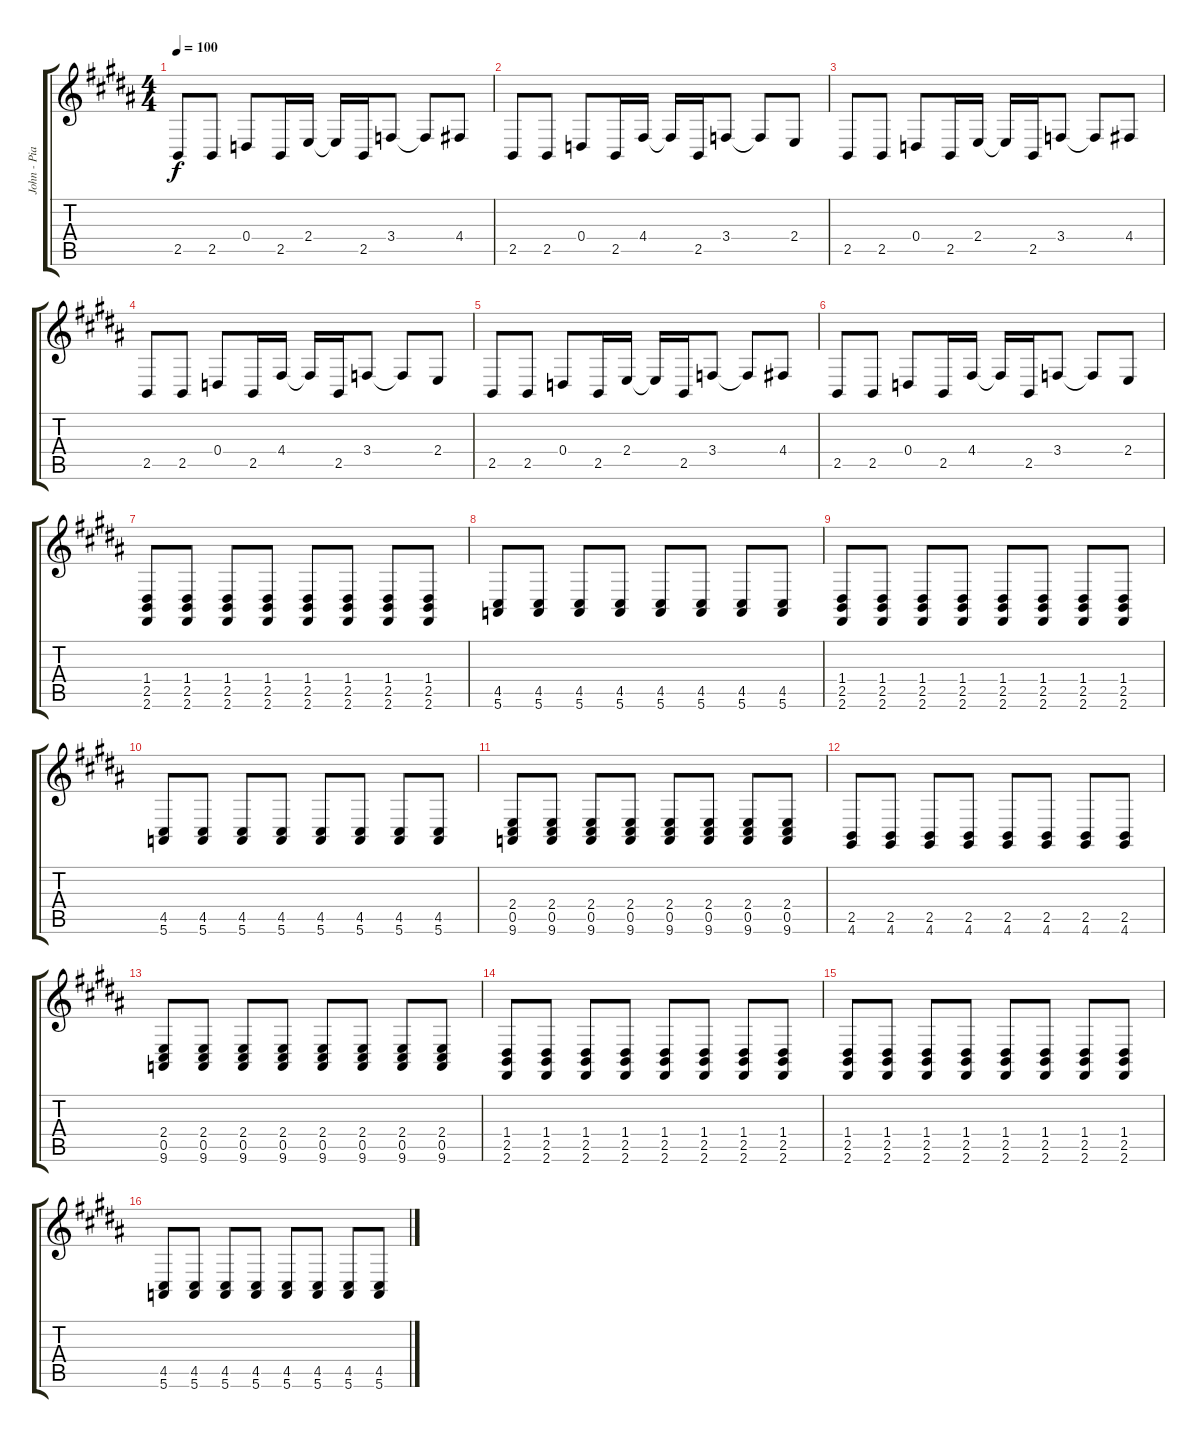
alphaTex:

\track ("John - Piano Treble" "John - Pia") {instrument acousticgrandpiano}
\staff {score tabs}
\tuning (E4 B3 G3 D3 A2 E2) {hide}
\ts (4 4)
\tempo 100
\clef g2
\ks b
2.5.8{dy f instrument acousticgrandpiano} 2.5.8 0.4.8 2.5.16 2.4.16 2.4{t}.16 2.5.16 3.4.8 3.4{t}.8 4.4.8 |
2.5.8 2.5.8 0.4.8 2.5.16 4.4.16 4.4{t}.16 2.5.16 3.4.8 3.4{t}.8 2.4.8 |
2.5.8 2.5.8 0.4.8 2.5.16 2.4.16 2.4{t}.16 2.5.16 3.4.8 3.4{t}.8 4.4.8 |
2.5.8 2.5.8 0.4.8 2.5.16 4.4.16 4.4{t}.16 2.5.16 3.4.8 3.4{t}.8 2.4.8 |
2.5.8 2.5.8 0.4.8 2.5.16 2.4.16 2.4{t}.16 2.5.16 3.4.8 3.4{t}.8 4.4.8 |
2.5.8 2.5.8 0.4.8 2.5.16 4.4.16 4.4{t}.16 2.5.16 3.4.8 3.4{t}.8 2.4.8 |
(1.4 2.5 2.6).8 (1.4 2.5 2.6).8 (1.4 2.5 2.6).8 (1.4 2.5 2.6).8 (1.4 2.5 2.6).8 (1.4 2.5 2.6).8 (1.4 2.5 2.6).8 (1.4 2.5 2.6).8 |
(4.5 5.6).8 (4.5 5.6).8 (4.5 5.6).8 (4.5 5.6).8 (4.5 5.6).8 (4.5 5.6).8 (4.5 5.6).8 (4.5 5.6).8 |
(1.4 2.5 2.6).8 (1.4 2.5 2.6).8 (1.4 2.5 2.6).8 (1.4 2.5 2.6).8 (1.4 2.5 2.6).8 (1.4 2.5 2.6).8 (1.4 2.5 2.6).8 (1.4 2.5 2.6).8 |
(4.5 5.6).8 (4.5 5.6).8 (4.5 5.6).8 (4.5 5.6).8 (4.5 5.6).8 (4.5 5.6).8 (4.5 5.6).8 (4.5 5.6).8 |
(2.4 0.5 9.6).8 (2.4 0.5 9.6).8 (2.4 0.5 9.6).8 (2.4 0.5 9.6).8 (2.4 0.5 9.6).8 (2.4 0.5 9.6).8 (2.4 0.5 9.6).8 (2.4 0.5 9.6).8 |
(2.5 4.6).8 (2.5 4.6).8 (2.5 4.6).8 (2.5 4.6).8 (2.5 4.6).8 (2.5 4.6).8 (2.5 4.6).8 (2.5 4.6).8 |
(2.4 0.5 9.6).8 (2.4 0.5 9.6).8 (2.4 0.5 9.6).8 (2.4 0.5 9.6).8 (2.4 0.5 9.6).8 (2.4 0.5 9.6).8 (2.4 0.5 9.6).8 (2.4 0.5 9.6).8 |
(1.4 2.5 2.6).8 (1.4 2.5 2.6).8 (1.4 2.5 2.6).8 (1.4 2.5 2.6).8 (1.4 2.5 2.6).8 (1.4 2.5 2.6).8 (1.4 2.5 2.6).8 (1.4 2.5 2.6).8 |
(1.4 2.5 2.6).8 (1.4 2.5 2.6).8 (1.4 2.5 2.6).8 (1.4 2.5 2.6).8 (1.4 2.5 2.6).8 (1.4 2.5 2.6).8 (1.4 2.5 2.6).8 (1.4 2.5 2.6).8 |
(4.5 5.6).8 (4.5 5.6).8 (4.5 5.6).8 (4.5 5.6).8 (4.5 5.6).8 (4.5 5.6).8 (4.5 5.6).8 (4.5 5.6).8
